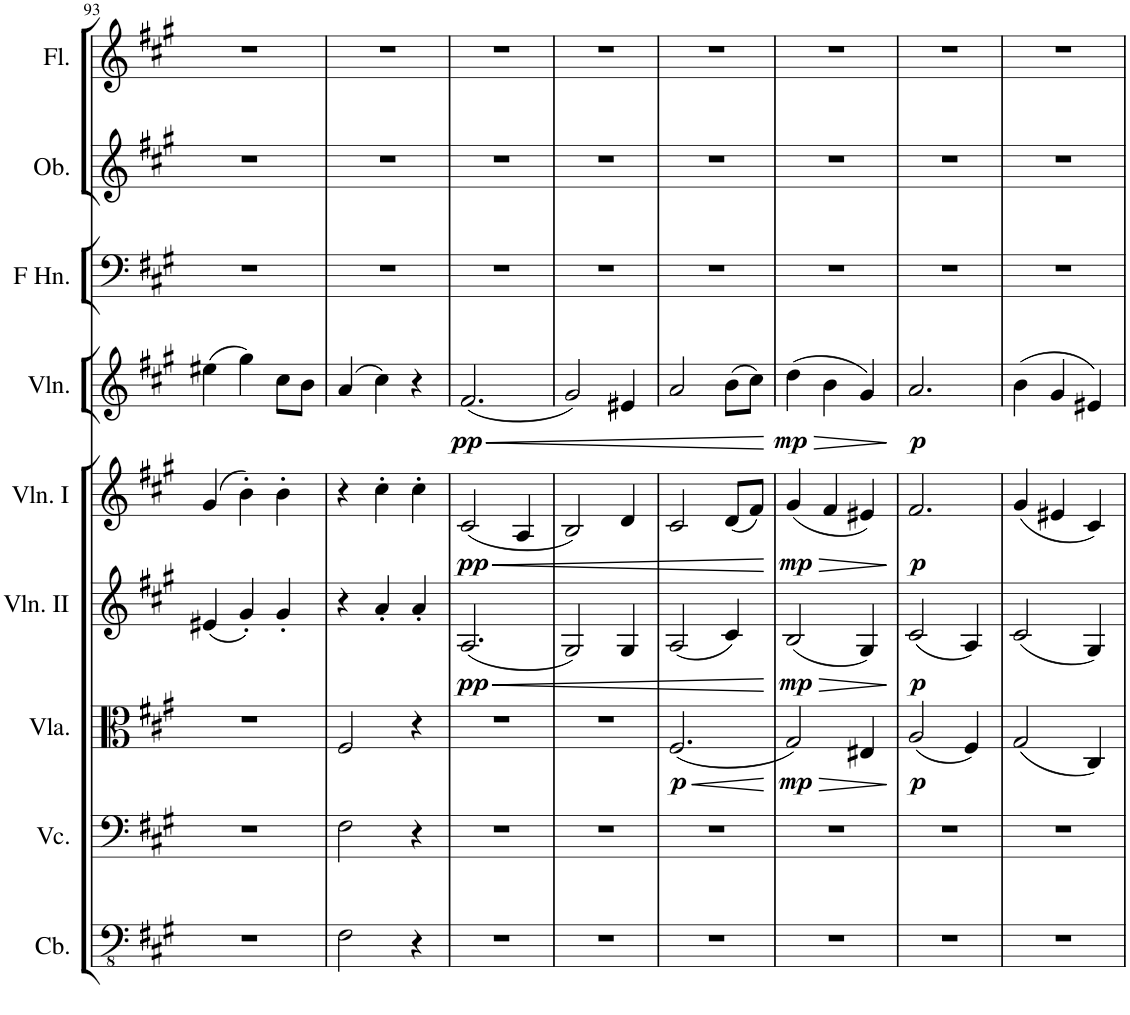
**kern	**kern	**kern	**dynam	**kern	**dynam	**kern	**dynam	**kern	**dynam	**kern	**kern	**kern
*part9	*part8	*part7	*part7	*part6	*part6	*part5	*part5	*part4	*part4	*part3	*part2	*part1
*staff9	*staff8	*staff7	*staff7	*staff6	*staff6	*staff5	*staff5	*staff4	*staff4	*staff3	*staff2	*staff1
*I"Contrabasses	*I"Violoncellos	*I"Violas	*	*I"Violins II	*	*I"Violins I	*	*I"Violin	*	*I"Horns in F	*I"Oboes	*I"Flutes
*I'Cb.	*I'Vc.	*I'Vla.	*	*I'Vln. II	*	*I'Vln. I	*	*I'Vln.	*	*	*I'Ob.	*I'Fl.
!!LO:PB:g=z
*clefFv4	*clefF4	*clefC3	*	*clefG2	*	*clefG2	*	*clefG2	*	*clefF4	*clefG2	*clefG2
*	*	*	*	*	*	*	*	*	*	*ITrd4c7	*	*
*k[f#c#g#]	*k[f#c#g#]	*k[f#c#g#]	*	*k[f#c#g#]	*	*k[f#c#g#]	*	*k[f#c#g#]	*	*k[f#c#g#]	*k[f#c#g#]	*k[f#c#g#]
*M3/4	*M3/4	*M3/4	*	*M3/4	*	*M3/4	*	*M3/4	*	*M3/4	*M3/4	*M3/4
=93	=93	=93	=93	=93	=93	=93	=93	=93	=93	=93	=93	=93
2.r	2.r	2.r	.	(4e#X/	.	(4g#/	.	(4ee#X\	.	2.r	2.r	2.r
.	.	.	.	4g#'/)	.	4b'\)	.	4gg#\)	.	.	.	.
.	.	.	.	4g#'/	.	4b'\	.	8cc#\L	.	.	.	.
.	.	.	.	.	.	.	.	8b\J	.	.	.	.
=94	=94	=94	=94	=94	=94	=94	=94	=94	=94	=94	=94	=94
2FF#\	2F#\	2F#/	.	4r	.	4r	.	(4a/	.	2.r	2.r	2.r
.	.	.	.	4a'/	.	4cc#'\	.	4cc#\)	.	.	.	.
4r	4r	4r	.	4a'/	.	4cc#'\	.	4r	.	.	.	.
=95	=95	=95	=95	=95	=95	=95	=95	=95	=95	=95	=95	=95
!	!	!	!	!	!LO:HP:b	!	!LO:HP:b	!	!LO:HP:b	!	!	!
!	!	!	!	!	!LO:DY:n=1:b	!	!LO:DY:n=1:b	!	!LO:DY:n=1:b	!	!	!
2.r	2.r	2.r	.	(2.A/	< pp	(2c#/	< pp	(2.f#/	< pp	2.r	2.r	2.r
.	.	.	.	.	.	4A/	.	.	.	.	.	.
=96	=96	=96	=96	=96	=96	=96	=96	=96	=96	=96	=96	=96
2.r	2.r	2.r	.	2G#/)	.	2B/)	.	2g#/)	.	2.r	2.r	2.r
.	.	.	.	4G#/	.	4d/	.	4e#X/	.	.	.	.
=97	=97	=97	=97	=97	=97	=97	=97	=97	=97	=97	=97	=97
!	!	!	!LO:HP:b	!	!	!	!	!	!	!	!	!
!	!	!	!LO:DY:n=1:b	!	!	!	!	!	!	!	!	!
2.r	2.r	(2.F#/	< p	(2A/	.	2c#/	.	2a/	.	2.r	2.r	2.r
.	.	.	.	4c#/)	.	(8d/L	.	(8b\L	.	.	.	.
.	.	.	.	.	.	8f#/J)	.	8cc#\J)	.	.	.	.
.	.	.	[	.	[	.	[	.	[	.	.	.
=98	=98	=98	=98	=98	=98	=98	=98	=98	=98	=98	=98	=98
!	!	!	!LO:HP:b	!	!LO:HP:b	!	!LO:HP:b	!	!LO:HP:b	!	!	!
!	!	!	!LO:DY:n=1:b	!	!LO:DY:n=1:b	!	!LO:DY:n=1:b	!	!LO:DY:n=1:b	!	!	!
2.r	2.r	2G#/)	> mp	(2B/	> mp	(4g#/	> mp	(4dd\	> mp	2.r	2.r	2.r
.	.	.	.	.	.	4f#/	.	4b\	.	.	.	.
.	.	4E#X/	.	4G#/)	.	4e#X/)	.	4g#/)	.	.	.	.
.	.	.	]	.	]	.	]	.	]	.	.	.
=99	=99	=99	=99	=99	=99	=99	=99	=99	=99	=99	=99	=99
!	!	!	!LO:DY:b	!	!LO:DY:b	!	!LO:DY:b	!	!LO:DY:b	!	!	!
2.r	2.r	(2A/	p	(2c#/	p	2.f#/	p	2.a/	p	2.r	2.r	2.r
.	.	4F#/)	.	4A/)	.	.	.	.	.	.	.	.
=100	=100	=100	=100	=100	=100	=100	=100	=100	=100	=100	=100	=100
2.r	2.r	(2G#/	.	(2c#/	.	(4g#/	.	(4b\	.	2.r	2.r	2.r
.	.	.	.	.	.	4e#X/	.	4g#/	.	.	.	.
.	.	4C#/)	.	4G#/)	.	4c#/)	.	4e#X/)	.	.	.	.
=	=	=	=	=	=	=	=	=	=	=	=	=
*-	*-	*-	*-	*-	*-	*-	*-	*-	*-	*-	*-	*-
